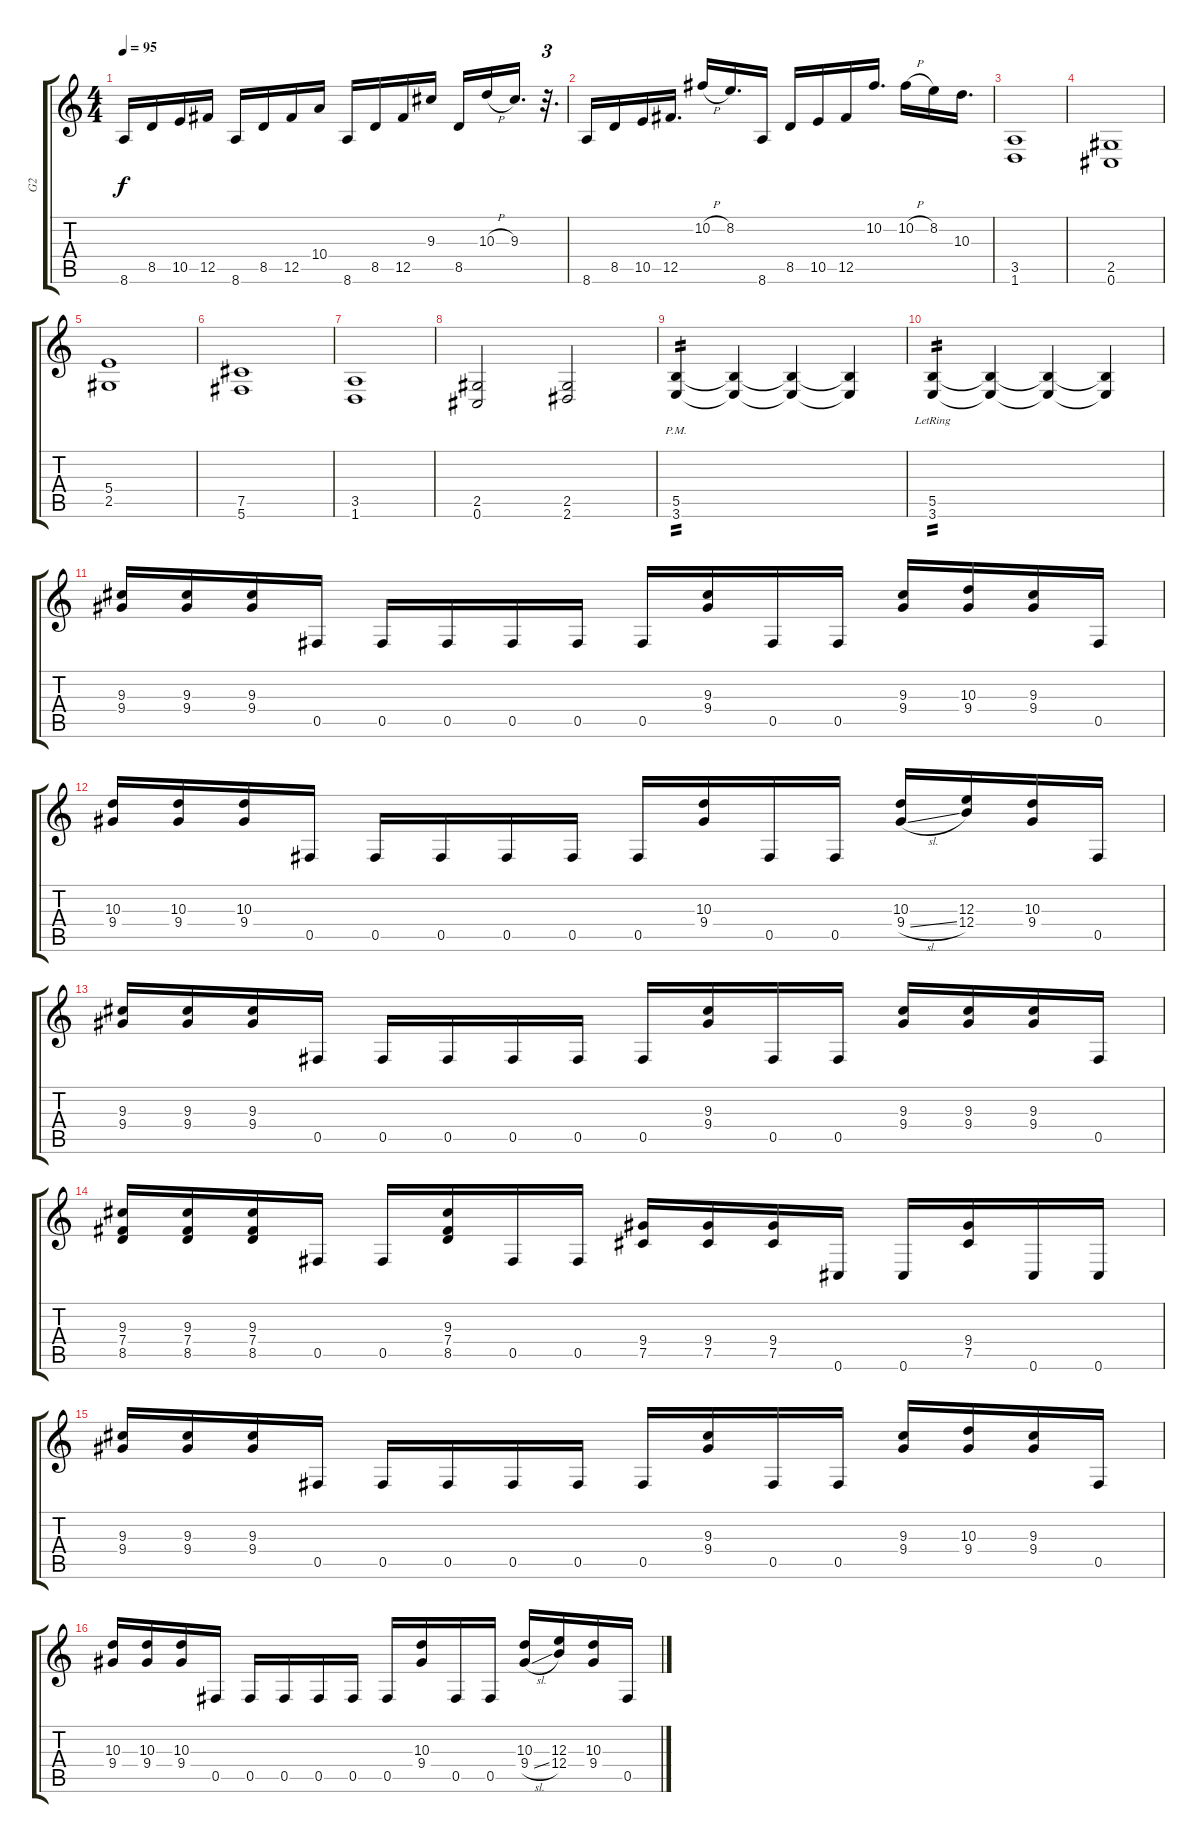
\track ("G2" "G2") {instrument distortionguitar}
\staff {score tabs}
\tuning (Db4 Ab3 E3 B2 Gb2 Db2) {hide}
\ts (4 4)
\tempo 95
\clef g2
\ks c
8.6.16{dy f} 8.5.16 10.5.16 12.5.16 8.6.16 8.5.16 12.5.16 10.4.16 8.6.16 8.5.16 12.5.16 9.3.16 8.5.16 10.3{h}.16 9.3.16{d} r.32{d tu (3 2)} |
8.6.16 8.5.16 10.5.16 12.5.16{d} 10.2{h}.16 8.2.16{d} 8.6.16 8.5.16 10.5.16 12.5.16 10.2.16{d} 10.2{h}.16 8.2.16 10.3.16{d} |
(3.5 1.6).1 |
(2.5 0.6).1 |
(5.4 2.5).1 |
(7.5 5.6).1 |
(3.5 1.6).1 |
(2.5 0.6).2 (2.5 2.6).2 |
(5.5{pm} 3.6{pm}).4{tp 2} (5.5{t} 3.6{t}).4 (5.5{t} 3.6{t}).4 (5.5{t} 3.6{t}).4 |
(5.5{lr} 3.6).4{tp 2} (5.5{t} 3.6{t}).4 (5.5{t} 3.6{t}).4 (5.5{t} 3.6{t}).4 |
(9.3 9.4).16 (9.3 9.4).16 (9.3 9.4).16 0.5.16 0.5.16 0.5.16 0.5.16 0.5.16 0.5.16 (9.3 9.4).16 0.5.16 0.5.16 (9.3 9.4).16 (10.3 9.4).16 (9.3 9.4).16 0.5.16 |
(10.3 9.4).16 (10.3 9.4).16 (10.3 9.4).16 0.5.16 0.5.16 0.5.16 0.5.16 0.5.16 0.5.16 (10.3 9.4).16 0.5.16 0.5.16 (10.3 9.4{sl}).16 (12.3 12.4).16 (10.3 9.4).16 0.5.16 |
(9.3 9.4).16 (9.3 9.4).16 (9.3 9.4).16 0.5.16 0.5.16 0.5.16 0.5.16 0.5.16 0.5.16 (9.3 9.4).16 0.5.16 0.5.16 (9.3 9.4).16 (9.3 9.4).16 (9.3 9.4).16 0.5.16 |
(9.3 7.4 8.5).16 (9.3 7.4 8.5).16 (9.3 7.4 8.5).16 0.5.16 0.5.16 (9.3 7.4 8.5).16 0.5.16 0.5.16 (9.4 7.5).16 (9.4 7.5).16 (9.4 7.5).16 0.6.16 0.6.16 (9.4 7.5).16 0.6.16 0.6.16 |
(9.3 9.4).16 (9.3 9.4).16 (9.3 9.4).16 0.5.16 0.5.16 0.5.16 0.5.16 0.5.16 0.5.16 (9.3 9.4).16 0.5.16 0.5.16 (9.3 9.4).16 (10.3 9.4).16 (9.3 9.4).16 0.5.16 |
(10.3 9.4).16 (10.3 9.4).16 (10.3 9.4).16 0.5.16 0.5.16 0.5.16 0.5.16 0.5.16 0.5.16 (10.3 9.4).16 0.5.16 0.5.16 (10.3 9.4{sl}).16 (12.3 12.4).16 (10.3 9.4).16 0.5.16
